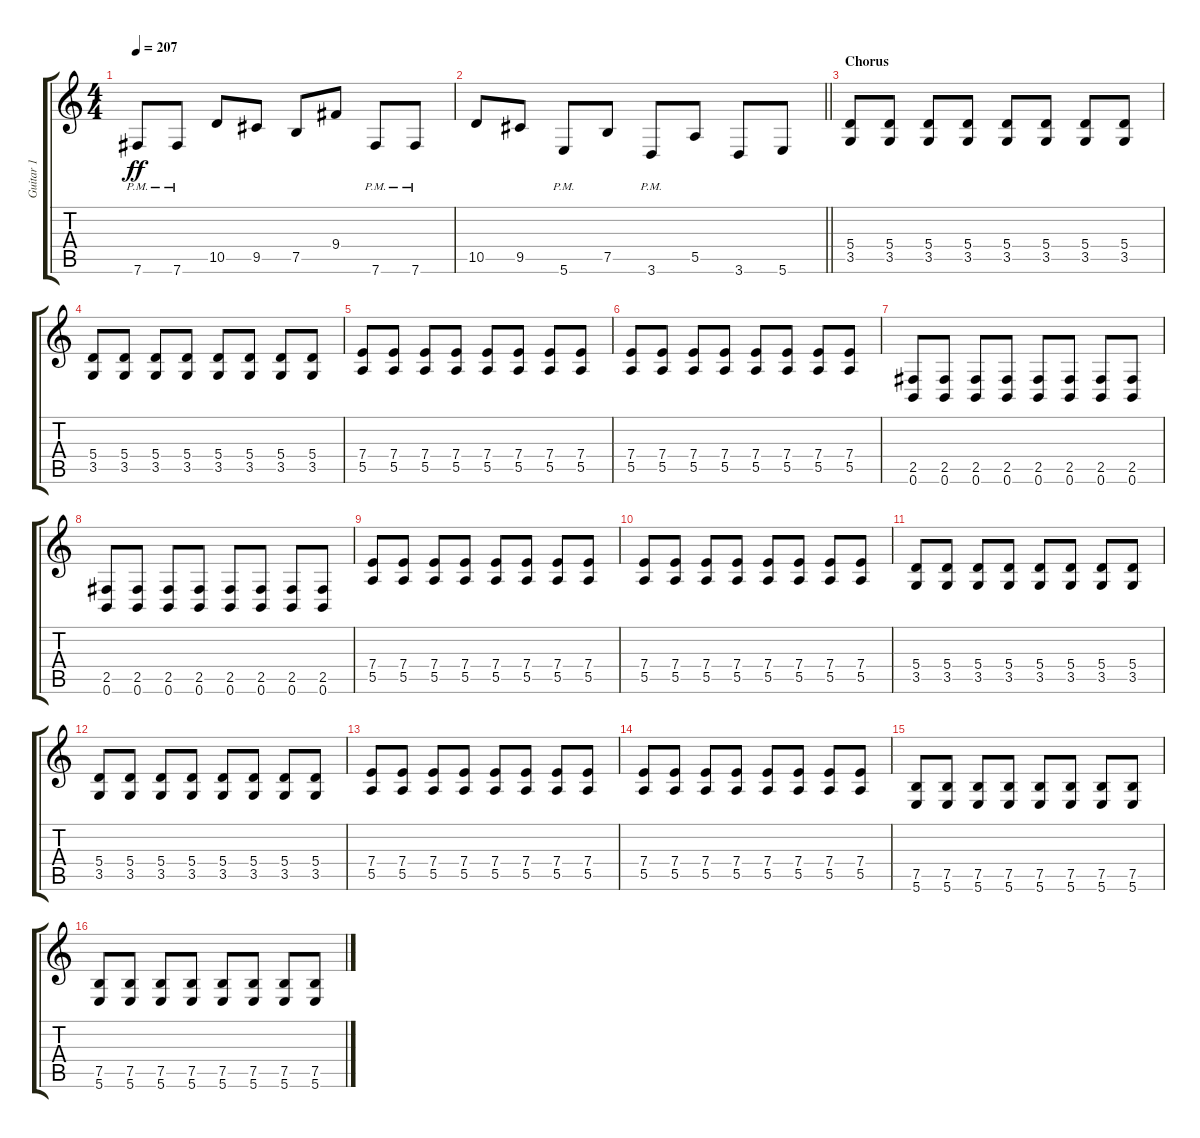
\track ("Guitar 1" "Guitar 1") {instrument distortionguitar}
\staff {score tabs}
\tuning (B3 Gb3 D3 A2 E2 B1) {hide}
\ts (4 4)
\tempo 207
\clef g2
\ks c
7.6{pm}.8{dy ff} 7.6{pm}.8 10.5.8 9.5.8 7.5.8 9.4.8 7.6{pm}.8 7.6{pm}.8 |
\barLineRight lightlight
10.5.8 9.5.8 5.6{pm}.8 7.5.8 3.6{pm}.8 5.5.8 3.6.8 5.6.8 |
\section ("" "Chorus")
(5.4 3.5).8 (5.4 3.5).8 (5.4 3.5).8 (5.4 3.5).8 (5.4 3.5).8 (5.4 3.5).8 (5.4 3.5).8 (5.4 3.5).8 |
(5.4 3.5).8 (5.4 3.5).8 (5.4 3.5).8 (5.4 3.5).8 (5.4 3.5).8 (5.4 3.5).8 (5.4 3.5).8 (5.4 3.5).8 |
(7.4 5.5).8 (7.4 5.5).8 (7.4 5.5).8 (7.4 5.5).8 (7.4 5.5).8 (7.4 5.5).8 (7.4 5.5).8 (7.4 5.5).8 |
(7.4 5.5).8 (7.4 5.5).8 (7.4 5.5).8 (7.4 5.5).8 (7.4 5.5).8 (7.4 5.5).8 (7.4 5.5).8 (7.4 5.5).8 |
(2.5 0.6).8 (2.5 0.6).8 (2.5 0.6).8 (2.5 0.6).8 (2.5 0.6).8 (2.5 0.6).8 (2.5 0.6).8 (2.5 0.6).8 |
(2.5 0.6).8 (2.5 0.6).8 (2.5 0.6).8 (2.5 0.6).8 (2.5 0.6).8 (2.5 0.6).8 (2.5 0.6).8 (2.5 0.6).8 |
(7.4 5.5).8 (7.4 5.5).8 (7.4 5.5).8 (7.4 5.5).8 (7.4 5.5).8 (7.4 5.5).8 (7.4 5.5).8 (7.4 5.5).8 |
(7.4 5.5).8 (7.4 5.5).8 (7.4 5.5).8 (7.4 5.5).8 (7.4 5.5).8 (7.4 5.5).8 (7.4 5.5).8 (7.4 5.5).8 |
(5.4 3.5).8 (5.4 3.5).8 (5.4 3.5).8 (5.4 3.5).8 (5.4 3.5).8 (5.4 3.5).8 (5.4 3.5).8 (5.4 3.5).8 |
(5.4 3.5).8 (5.4 3.5).8 (5.4 3.5).8 (5.4 3.5).8 (5.4 3.5).8 (5.4 3.5).8 (5.4 3.5).8 (5.4 3.5).8 |
(7.4 5.5).8 (7.4 5.5).8 (7.4 5.5).8 (7.4 5.5).8 (7.4 5.5).8 (7.4 5.5).8 (7.4 5.5).8 (7.4 5.5).8 |
(7.4 5.5).8 (7.4 5.5).8 (7.4 5.5).8 (7.4 5.5).8 (7.4 5.5).8 (7.4 5.5).8 (7.4 5.5).8 (7.4 5.5).8 |
(7.5 5.6).8 (7.5 5.6).8 (7.5 5.6).8 (7.5 5.6).8 (7.5 5.6).8 (7.5 5.6).8 (7.5 5.6).8 (7.5 5.6).8 |
(7.5 5.6).8 (7.5 5.6).8 (7.5 5.6).8 (7.5 5.6).8 (7.5 5.6).8 (7.5 5.6).8 (7.5 5.6).8 (7.5 5.6).8
